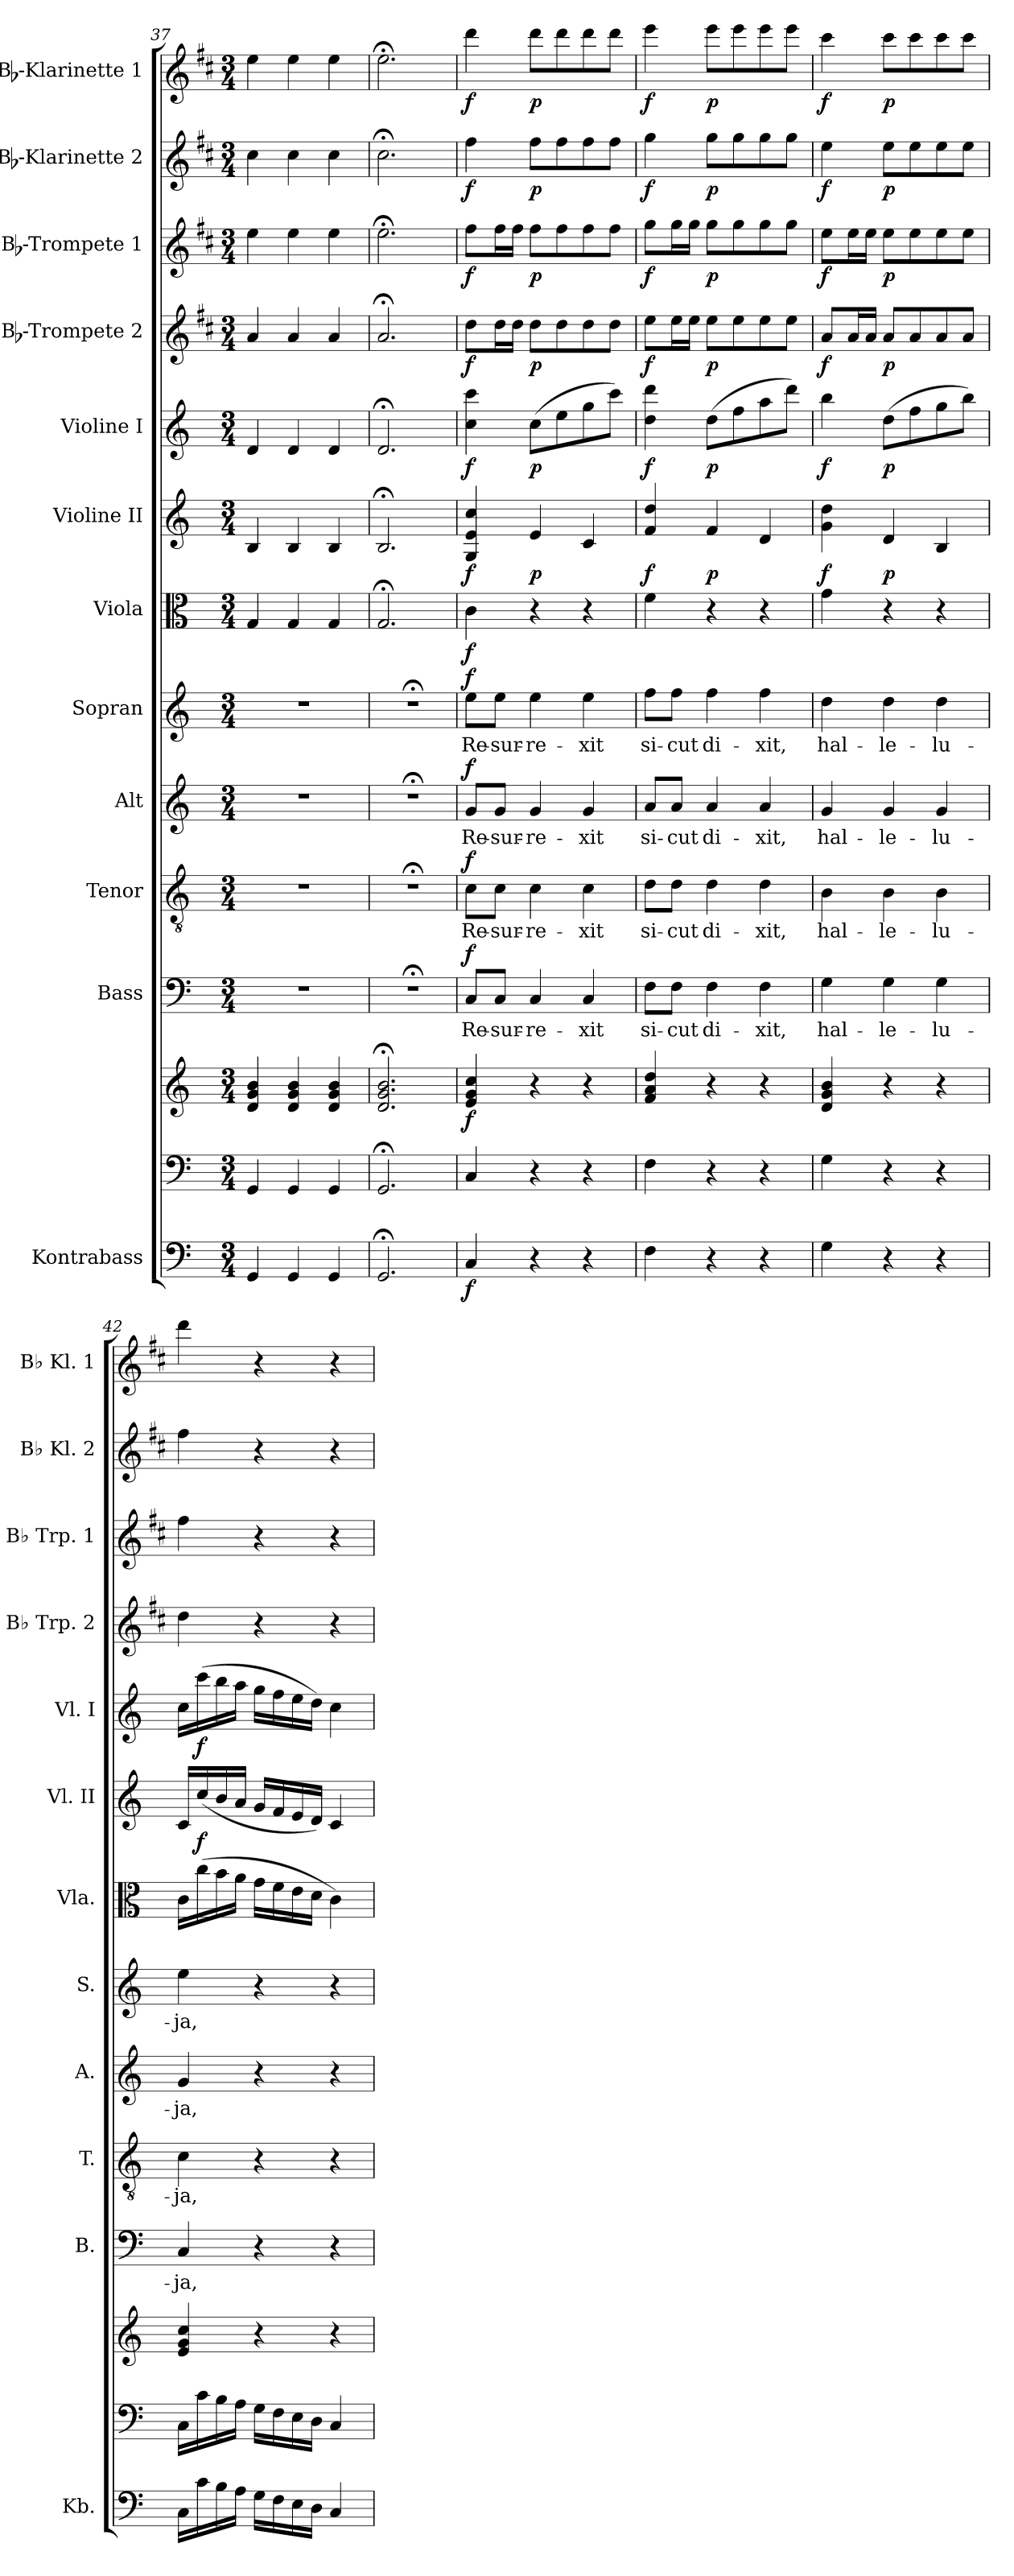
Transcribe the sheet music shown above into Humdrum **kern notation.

**kern	**dynam	**kern	**kern	**dynam	**kern	**text	**dynam	**kern	**text	**dynam	**kern	**text	**dynam	**kern	**text	**dynam	**kern	**dynam	**kern	**dynam	**kern	**dynam	**kern	**dynam	**kern	**dynam	**kern	**dynam	**kern	**dynam
*part13	*part13	*part12	*part12	*part12	*part11	*part11	*part11	*part10	*part10	*part10	*part9	*part9	*part9	*part8	*part8	*part8	*part7	*part7	*part6	*part6	*part5	*part5	*part4	*part4	*part3	*part3	*part2	*part2	*part1	*part1
*staff14	*staff14	*staff13	*staff12	*staff12/13	*staff11	*staff11	*staff11	*staff10	*staff10	*staff10	*staff9	*staff9	*staff9	*staff8	*staff8	*staff8	*staff7	*staff7	*staff6	*staff6	*staff5	*staff5	*staff4	*staff4	*staff3	*staff3	*staff2	*staff2	*staff1	*staff1
*I"Kontrabass	*	*	*	*	*I"Bass	*	*	*I"Tenor	*	*	*I"Alt	*	*	*I"Sopran	*	*	*I"Viola	*	*I"Violine II	*	*I"Violine I	*	*I"Bb-Trompete 2	*	*I"Bb-Trompete 1	*	*I"Bb-Klarinette 2	*	*I"Bb-Klarinette 1	*
*I'Kb.	*	*	*	*	*I'B.	*	*	*I'T.	*	*	*I'A.	*	*	*I'S.	*	*	*I'Vla.	*	*I'Vl. II	*	*I'Vl. I	*	*I'Bb Trp. 2	*	*I'Bb Trp. 1	*	*I'Bb Kl. 2	*	*I'Bb Kl. 1	*
*clefF4	*	*clefF4	*clefG2	*	*clefF4	*	*	*clefGv2	*	*	*clefG2	*	*	*clefG2	*	*	*clefC3	*	*clefG2	*	*clefG2	*	*clefG2	*	*clefG2	*	*clefG2	*	*clefG2	*
*ITrd7c12	*	*	*	*	*	*	*	*	*	*	*	*	*	*	*	*	*	*	*	*	*	*	*ITrd1c2	*	*ITrd1c2	*	*ITrd1c2	*	*ITrd1c2	*
*k[]	*	*k[]	*k[]	*	*k[]	*	*	*k[]	*	*	*k[]	*	*	*k[]	*	*	*k[]	*	*k[]	*	*k[]	*	*k[]	*	*k[]	*	*k[]	*	*k[]	*
*C:	*	*C:	*C:	*	*C:	*	*	*C:	*	*	*C:	*	*	*C:	*	*	*C:	*	*C:	*	*C:	*	*C:	*	*C:	*	*C:	*	*C:	*
*M3/4	*	*M3/4	*M3/4	*	*M3/4	*	*	*M3/4	*	*	*M3/4	*	*	*M3/4	*	*	*M3/4	*	*M3/4	*	*M3/4	*	*M3/4	*	*M3/4	*	*M3/4	*	*M3/4	*
=37	=37	=37	=37	=37	=37	=37	=37	=37	=37	=37	=37	=37	=37	=37	=37	=37	=37	=37	=37	=37	=37	=37	=37	=37	=37	=37	=37	=37	=37	=37
4GGG/	.	4GG/	4d/ 4g/ 4b/	.	2.r	.	.	2.r	.	.	2.r	.	.	2.r	.	.	4G/	.	4B/	.	4d/	.	4g/	.	4dd\	.	4b\	.	4dd\	.
4GGG/	.	4GG/	4d/ 4g/ 4b/	.	.	.	.	.	.	.	.	.	.	.	.	.	4G/	.	4B/	.	4d/	.	4g/	.	4dd\	.	4b\	.	4dd\	.
4GGG/	.	4GG/	4d/ 4g/ 4b/	.	.	.	.	.	.	.	.	.	.	.	.	.	4G/	.	4B/	.	4d/	.	4g/	.	4dd\	.	4b\	.	4dd\	.
=38	=38	=38	=38	=38	=38	=38	=38	=38	=38	=38	=38	=38	=38	=38	=38	=38	=38	=38	=38	=38	=38	=38	=38	=38	=38	=38	=38	=38	=38	=38
!	!	!	!	!	!LO:N:vis=1	!	!	!LO:N:vis=1	!	!	!LO:N:vis=1	!	!	!LO:N:vis=1	!	!	!	!	!	!	!	!	!	!	!	!	!	!	!	!
2.GGG;</	.	2.GG;</	2.d/;< 2.g/;< 2.b/;<	.	2.r;<	.	.	2.r;<	.	.	2.r;<	.	.	2.r;<	.	.	2.G;</	.	2.B;</	.	2.d;</	.	2.g;</	.	2.dd;<\	.	2.b;<\	.	2.dd;<\	.
=39	=39	=39	=39	=39	=39	=39	=39	=39	=39	=39	=39	=39	=39	=39	=39	=39	=39	=39	=39	=39	=39	=39	=39	=39	=39	=39	=39	=39	=39	=39
!	!LO:DY:b	!	!	!LO:DY:b	!	!LO:LY:b	!LO:DY:a	!	!LO:LY:b	!LO:DY:a	!	!LO:LY:b	!LO:DY:a	!	!LO:LY:b	!LO:DY:a	!	!LO:DY:b	!	!LO:DY:b	!	!LO:DY:b	!	!LO:DY:b	!	!LO:DY:b	!	!LO:DY:b	!	!LO:DY:b
4CC/	f	4C/	4e/ 4g/ 4cc/	f	8C/L	Re-	f	8c\L	Re-	f	8g/L	Re-	f	8ee\L	Re-	f	4c\	f	4G/ 4e/ 4cc/	f	4cc\ 4ccc\	f	8cc\L	f	8ee\L	f	4ee\	f	4ccc\	f
!	!	!	!	!	!	!LO:LY:b	!	!	!LO:LY:b	!	!	!LO:LY:b	!	!	!LO:LY:b	!	!	!	!	!	!	!	!	!	!	!	!	!	!	!
.	.	.	.	.	8C/J	-sur-	.	8c\J	-sur-	.	8g/J	-sur-	.	8ee\J	-sur-	.	.	.	.	.	.	.	16cc\L	.	16ee\L	.	.	.	.	.
.	.	.	.	.	.	.	.	.	.	.	.	.	.	.	.	.	.	.	.	.	.	.	16cc\JJ	.	16ee\JJ	.	.	.	.	.
!	!	!	!	!	!	!LO:LY:b	!	!	!LO:LY:b	!	!	!LO:LY:b	!	!	!LO:LY:b	!	!	!	!	!LO:DY:b	!	!LO:DY:b	!	!LO:DY:b	!	!LO:DY:b	!	!LO:DY:b	!	!LO:DY:b
4r	.	4r	4r	.	4C/	-re-	.	4c\	-re-	.	4g/	-re-	.	4ee\	-re-	.	4r	.	4e/	p	(>8cc\L	p	8cc\L	p	8ee\L	p	8ee\L	p	8ccc\L	p
.	.	.	.	.	.	.	.	.	.	.	.	.	.	.	.	.	.	.	.	.	8ee\	.	8cc\	.	8ee\	.	8ee\	.	8ccc\	.
!	!	!	!	!	!	!LO:LY:b	!	!	!LO:LY:b	!	!	!LO:LY:b	!	!	!LO:LY:b	!	!	!	!	!	!	!	!	!	!	!	!	!	!	!
4r	.	4r	4r	.	4C/	-xit	.	4c\	-xit	.	4g/	-xit	.	4ee\	-xit	.	4r	.	4c/	.	8gg\	.	8cc\	.	8ee\	.	8ee\	.	8ccc\	.
.	.	.	.	.	.	.	.	.	.	.	.	.	.	.	.	.	.	.	.	.	8ccc\J)	.	8cc\J	.	8ee\J	.	8ee\J	.	8ccc\J	.
=40	=40	=40	=40	=40	=40	=40	=40	=40	=40	=40	=40	=40	=40	=40	=40	=40	=40	=40	=40	=40	=40	=40	=40	=40	=40	=40	=40	=40	=40	=40
!	!	!	!	!	!	!LO:LY:b	!	!	!LO:LY:b	!	!	!LO:LY:b	!	!	!LO:LY:b	!	!	!	!	!LO:DY:b	!	!LO:DY:b	!	!LO:DY:b	!	!LO:DY:b	!	!LO:DY:b	!	!LO:DY:b
4FF\	.	4F\	4f/ 4a/ 4dd/	.	8F\L	si-	.	8d\L	si-	.	8a/L	si-	.	8ff\L	si-	.	4f\	.	4f/ 4dd/	f	4dd\ 4ddd\	f	8dd\L	f	8ff\L	f	4ff\	f	4ddd\	f
!	!	!	!	!	!	!LO:LY:b	!	!	!LO:LY:b	!	!	!LO:LY:b	!	!	!LO:LY:b	!	!	!	!	!	!	!	!	!	!	!	!	!	!	!
.	.	.	.	.	8F\J	-cut	.	8d\J	-cut	.	8a/J	-cut	.	8ff\J	-cut	.	.	.	.	.	.	.	16dd\L	.	16ff\L	.	.	.	.	.
.	.	.	.	.	.	.	.	.	.	.	.	.	.	.	.	.	.	.	.	.	.	.	16dd\JJ	.	16ff\JJ	.	.	.	.	.
!	!	!	!	!	!	!LO:LY:b	!	!	!LO:LY:b	!	!	!LO:LY:b	!	!	!LO:LY:b	!	!	!	!	!LO:DY:b	!	!LO:DY:b	!	!LO:DY:b	!	!LO:DY:b	!	!LO:DY:b	!	!LO:DY:b
4r	.	4r	4r	.	4F\	di-	.	4d\	di-	.	4a/	di-	.	4ff\	di-	.	4r	.	4f/	p	(>8dd\L	p	8dd\L	p	8ff\L	p	8ff\L	p	8ddd\L	p
.	.	.	.	.	.	.	.	.	.	.	.	.	.	.	.	.	.	.	.	.	8ff\	.	8dd\	.	8ff\	.	8ff\	.	8ddd\	.
!	!	!	!	!	!	!LO:LY:b	!	!	!LO:LY:b	!	!	!LO:LY:b	!	!	!LO:LY:b	!	!	!	!	!	!	!	!	!	!	!	!	!	!	!
4r	.	4r	4r	.	4F\	-xit,	.	4d\	-xit,	.	4a/	-xit,	.	4ff\	-xit,	.	4r	.	4d/	.	8aa\	.	8dd\	.	8ff\	.	8ff\	.	8ddd\	.
.	.	.	.	.	.	.	.	.	.	.	.	.	.	.	.	.	.	.	.	.	8ddd\J)	.	8dd\J	.	8ff\J	.	8ff\J	.	8ddd\J	.
!!LO:PB:g=z
=41	=41	=41	=41	=41	=41	=41	=41	=41	=41	=41	=41	=41	=41	=41	=41	=41	=41	=41	=41	=41	=41	=41	=41	=41	=41	=41	=41	=41	=41	=41
!	!	!	!	!	!	!LO:LY:b	!	!	!LO:LY:b	!	!	!LO:LY:b	!	!	!LO:LY:b	!	!	!	!	!LO:DY:b	!	!LO:DY:b	!	!LO:DY:b	!	!LO:DY:b	!	!LO:DY:b	!	!LO:DY:b
4GG\	.	4G\	4d/ 4g/ 4b/	.	4G\	hal-	.	4B\	hal-	.	4g/	hal-	.	4dd\	hal-	.	4g\	.	4g\ 4dd\	f	4bb\	f	8g/L	f	8dd\L	f	4dd\	f	4bb\	f
.	.	.	.	.	.	.	.	.	.	.	.	.	.	.	.	.	.	.	.	.	.	.	16g/L	.	16dd\L	.	.	.	.	.
.	.	.	.	.	.	.	.	.	.	.	.	.	.	.	.	.	.	.	.	.	.	.	16g/JJ	.	16dd\JJ	.	.	.	.	.
!	!	!	!	!	!	!LO:LY:b	!	!	!LO:LY:b	!	!	!LO:LY:b	!	!	!LO:LY:b	!	!	!	!	!LO:DY:b	!	!LO:DY:b	!	!LO:DY:b	!	!LO:DY:b	!	!LO:DY:b	!	!LO:DY:b
4r	.	4r	4r	.	4G\	-le-	.	4B\	-le-	.	4g/	-le-	.	4dd\	-le-	.	4r	.	4d/	p	(>8dd\L	p	8g/L	p	8dd\L	p	8dd\L	p	8bb\L	p
.	.	.	.	.	.	.	.	.	.	.	.	.	.	.	.	.	.	.	.	.	8ff\	.	8g/	.	8dd\	.	8dd\	.	8bb\	.
!	!	!	!	!	!	!LO:LY:b	!	!	!LO:LY:b	!	!	!LO:LY:b	!	!	!LO:LY:b	!	!	!	!	!	!	!	!	!	!	!	!	!	!	!
4r	.	4r	4r	.	4G\	-lu-	.	4B\	-lu-	.	4g/	-lu-	.	4dd\	-lu-	.	4r	.	4B/	.	8gg\	.	8g/	.	8dd\	.	8dd\	.	8bb\	.
.	.	.	.	.	.	.	.	.	.	.	.	.	.	.	.	.	.	.	.	.	8bb\J)	.	8g/J	.	8dd\J	.	8dd\J	.	8bb\J	.
=42	=42	=42	=42	=42	=42	=42	=42	=42	=42	=42	=42	=42	=42	=42	=42	=42	=42	=42	=42	=42	=42	=42	=42	=42	=42	=42	=42	=42	=42	=42
!	!	!	!	!	!	!LO:LY:b	!	!	!LO:LY:b	!	!	!LO:LY:b	!	!	!LO:LY:b	!	!	!	!	!	!	!	!	!	!	!	!	!	!	!
16CC\LL	.	16C\LL	4e/ 4g/ 4cc/	.	4C/	-ja,	.	4c\	-ja,	.	4g/	-ja,	.	4ee\	-ja,	.	16c\LL	.	16c/LL	.	16cc\LL	.	4cc\	.	4ee\	.	4ee\	.	4ccc\	.
!	!	!	!	!	!	!	!	!	!	!	!	!	!	!	!	!	!	!	!	!LO:DY:b	!	!LO:DY:b	!	!	!	!	!	!	!	!
16C\	.	16c\	.	.	.	.	.	.	.	.	.	.	.	.	.	.	(>16cc\	.	(<16cc/	f	(>16ccc\	f	.	.	.	.	.	.	.	.
16BB\	.	16B\	.	.	.	.	.	.	.	.	.	.	.	.	.	.	16b\	.	16b/	.	16bb\	.	.	.	.	.	.	.	.	.
16AA\JJ	.	16A\JJ	.	.	.	.	.	.	.	.	.	.	.	.	.	.	16a\JJ	.	16a/JJ	.	16aa\JJ	.	.	.	.	.	.	.	.	.
16GG\LL	.	16G\LL	4r	.	4r	.	.	4r	.	.	4r	.	.	4r	.	.	16g\LL	.	16g/LL	.	16gg\LL	.	4r	.	4r	.	4r	.	4r	.
16FF\	.	16F\	.	.	.	.	.	.	.	.	.	.	.	.	.	.	16f\	.	16f/	.	16ff\	.	.	.	.	.	.	.	.	.
16EE\	.	16E\	.	.	.	.	.	.	.	.	.	.	.	.	.	.	16e\	.	16e/	.	16ee\	.	.	.	.	.	.	.	.	.
16DD\JJ	.	16D\JJ	.	.	.	.	.	.	.	.	.	.	.	.	.	.	16d\JJ	.	16d/JJ)	.	16dd\JJ)	.	.	.	.	.	.	.	.	.
4CC/	.	4C/	4r	.	4r	.	.	4r	.	.	4r	.	.	4r	.	.	4c\)	.	4c/	.	4cc\	.	4r	.	4r	.	4r	.	4r	.
=	=	=	=	=	=	=	=	=	=	=	=	=	=	=	=	=	=	=	=	=	=	=	=	=	=	=	=	=	=	=
*-	*-	*-	*-	*-	*-	*-	*-	*-	*-	*-	*-	*-	*-	*-	*-	*-	*-	*-	*-	*-	*-	*-	*-	*-	*-	*-	*-	*-	*-	*-
